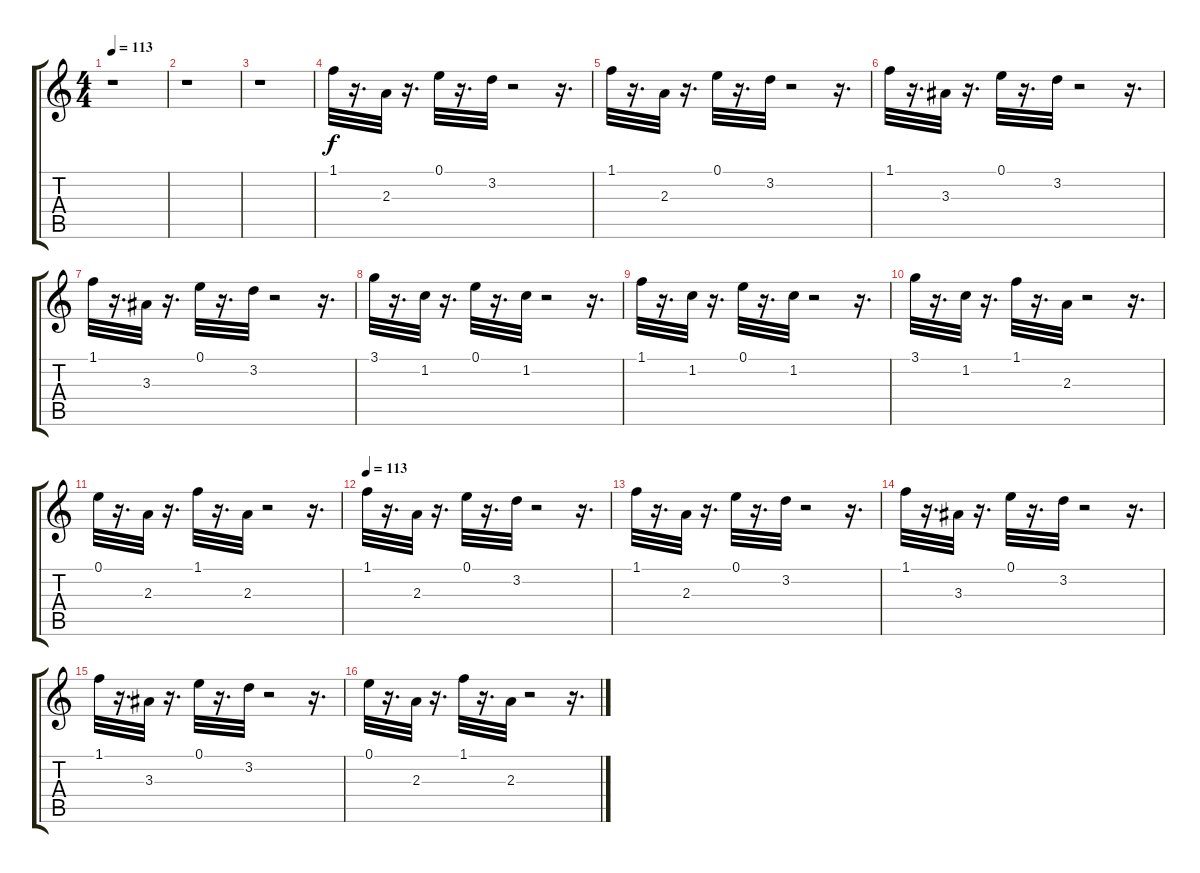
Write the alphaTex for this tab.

\track "" {instrument electricbassfinger}
\staff {score tabs}
\tuning (E4 B3 G3 D3 A2 E2) {hide}
\ts (4 4)
\tempo 113
\clef g2
\ks c
r.1{dy f instrument electricbassfinger} |
r.1 |
r.1 |
1.1.32 r.16{d} 2.3.32 r.16{d} 0.1.32 r.16{d} 3.2.32 r.2 r.16{d} |
1.1.32 r.16{d} 2.3.32 r.16{d} 0.1.32 r.16{d} 3.2.32 r.2 r.16{d} |
1.1.32 r.16{d} 3.3.32 r.16{d} 0.1.32 r.16{d} 3.2.32 r.2 r.16{d} |
1.1.32 r.16{d} 3.3.32 r.16{d} 0.1.32 r.16{d} 3.2.32 r.2 r.16{d} |
3.1.32 r.16{d} 1.2.32 r.16{d} 0.1.32 r.16{d} 1.2.32 r.2 r.16{d} |
1.1.32 r.16{d} 1.2.32 r.16{d} 0.1.32 r.16{d} 1.2.32 r.2 r.16{d} |
3.1.32 r.16{d} 1.2.32 r.16{d} 1.1.32 r.16{d} 2.3.32 r.2 r.16{d} |
0.1.32 r.16{d} 2.3.32 r.16{d} 1.1.32 r.16{d} 2.3.32 r.2 r.16{d} |
\tempo 113
1.1.32 r.16{d} 2.3.32 r.16{d} 0.1.32 r.16{d} 3.2.32 r.2 r.16{d} |
1.1.32 r.16{d} 2.3.32 r.16{d} 0.1.32 r.16{d} 3.2.32 r.2 r.16{d} |
1.1.32 r.16{d} 3.3.32 r.16{d} 0.1.32 r.16{d} 3.2.32 r.2 r.16{d} |
1.1.32 r.16{d} 3.3.32 r.16{d} 0.1.32 r.16{d} 3.2.32 r.2 r.16{d} |
0.1.32 r.16{d} 2.3.32 r.16{d} 1.1.32 r.16{d} 2.3.32 r.2 r.16{d}
